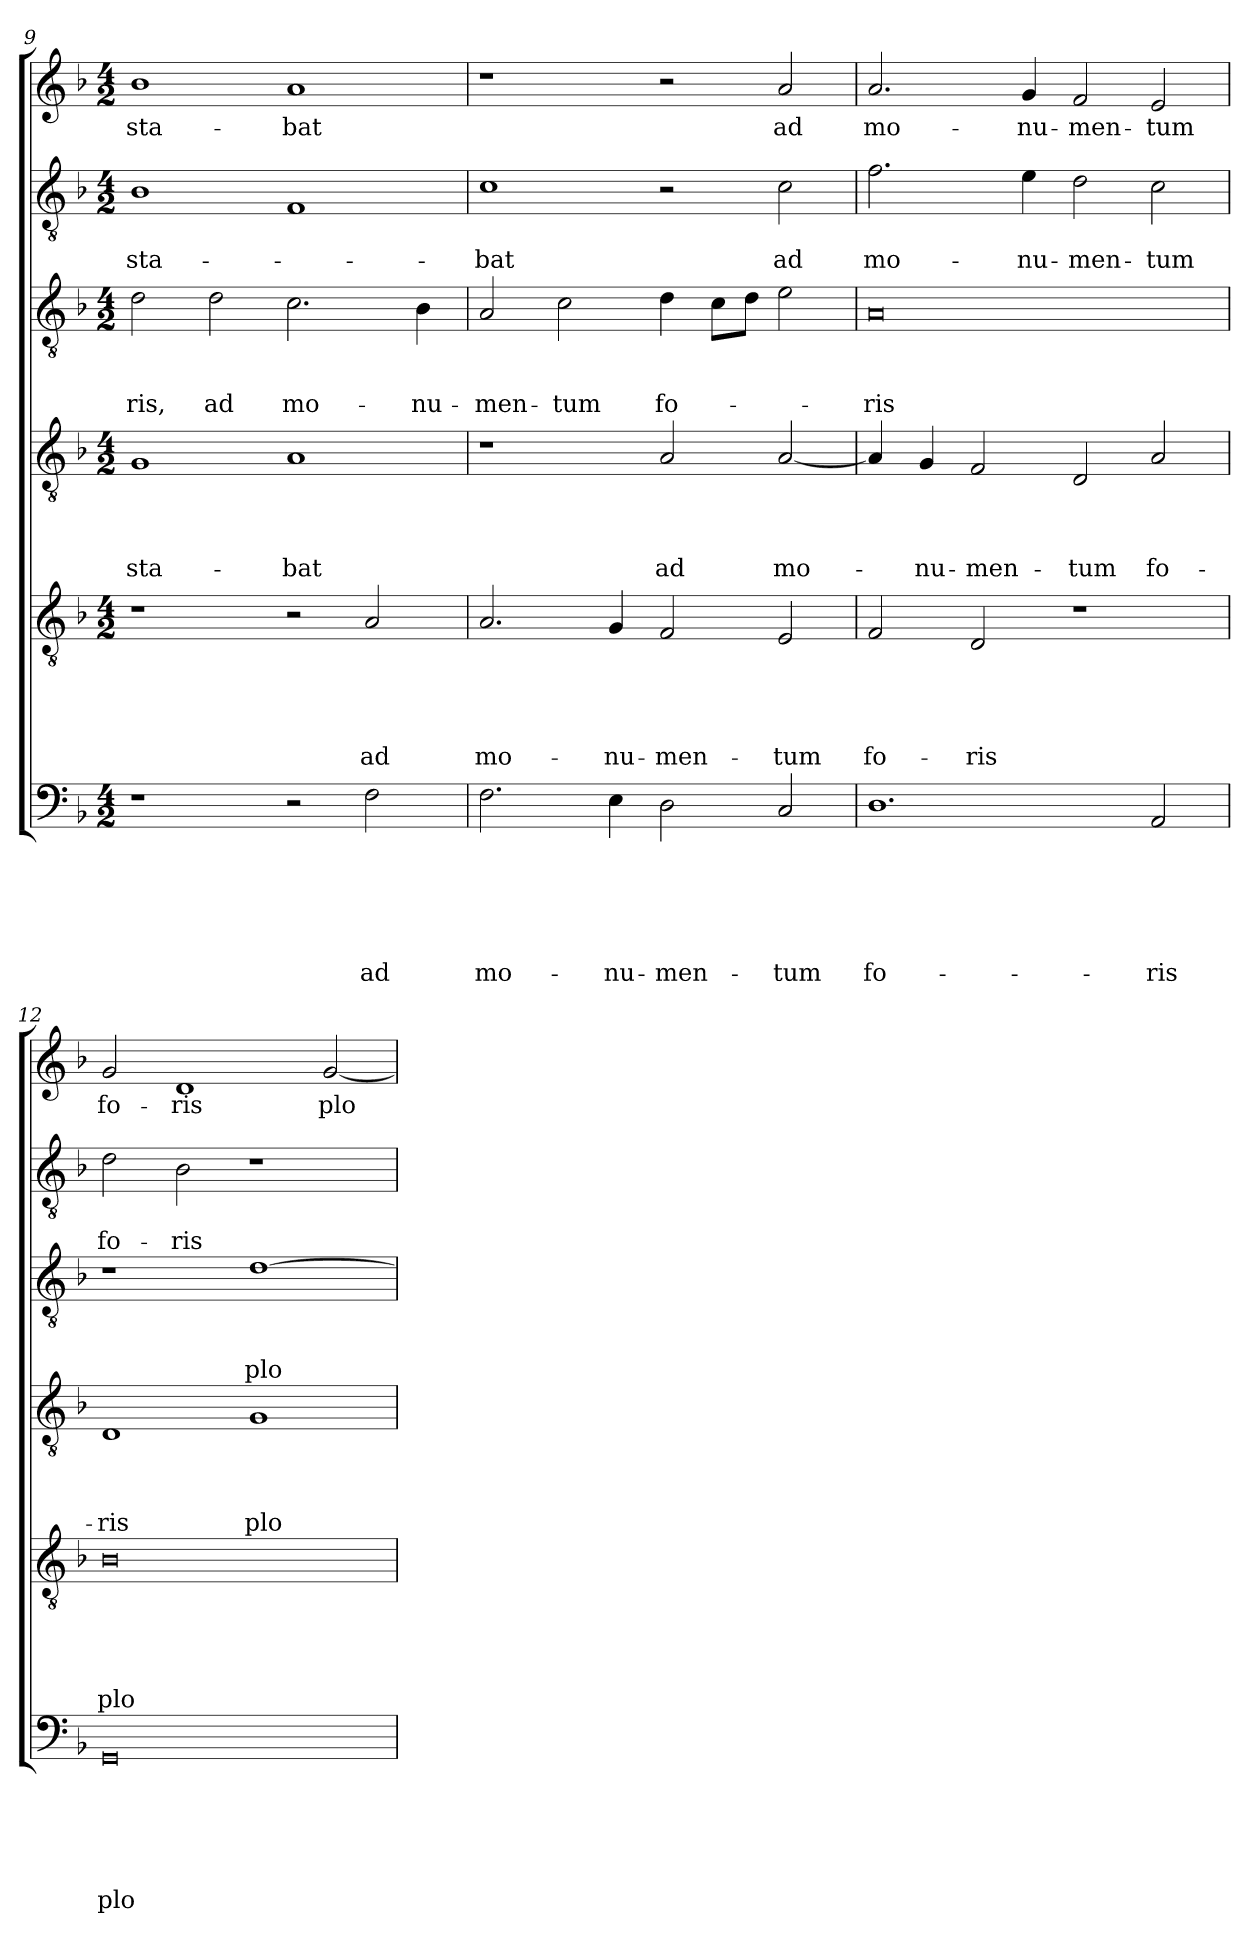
**kern	**text	**text	**text	**text	**text	**text	**kern	**text	**text	**text	**text	**text	**kern	**text	**text	**text	**text	**kern	**text	**text	**text	**kern	**text	**text	**kern	**text
*part6	*part6	*part6	*part6	*part6	*part6	*part6	*part5	*part5	*part5	*part5	*part5	*part5	*part4	*part4	*part4	*part4	*part4	*part3	*part3	*part3	*part3	*part2	*part2	*part2	*part1	*part1
*staff6	*staff6	*staff6	*staff6	*staff6	*staff6	*staff6	*staff5	*staff5	*staff5	*staff5	*staff5	*staff5	*staff4	*staff4	*staff4	*staff4	*staff4	*staff3	*staff3	*staff3	*staff3	*staff2	*staff2	*staff2	*staff1	*staff1
*clefF4	*	*	*	*	*	*	*clefGv2	*	*	*	*	*	*clefGv2	*	*	*	*	*clefGv2	*	*	*	*clefGv2	*	*	*clefG2	*
*k[b-]	*	*	*	*	*	*	*k[b-]	*	*	*	*	*	*k[b-]	*	*	*	*	*k[b-]	*	*	*	*k[b-]	*	*	*k[b-]	*
*F:	*	*	*	*	*	*	*F:	*	*	*	*	*	*F:	*	*	*	*	*F:	*	*	*	*F:	*	*	*F:	*
*M4/2	*	*	*	*	*	*	*M4/2	*	*	*	*	*	*M4/2	*	*	*	*	*M4/2	*	*	*	*M4/2	*	*	*M4/2	*
=9	=9	=9	=9	=9	=9	=9	=9	=9	=9	=9	=9	=9	=9	=9	=9	=9	=9	=9	=9	=9	=9	=9	=9	=9	=9	=9
1r	.	.	.	.	.	.	1r	.	.	.	.	.	1G	.	.	.	sta-	2d\	.	.	-ris,	1B-	.	sta-	1b-	sta-
.	.	.	.	.	.	.	.	.	.	.	.	.	.	.	.	.	.	2d\	.	.	ad	.	.	.	.	.
2r	.	.	.	.	.	.	2r	.	.	.	.	.	1A	.	.	.	-bat	2.c\	.	.	mo-	1F	.	.	1a	-bat
2F\	.	.	.	.	.	ad	2A/	.	.	.	.	ad	.	.	.	.	.	.	.	.	.	.	.	.	.	.
.	.	.	.	.	.	.	.	.	.	.	.	.	.	.	.	.	.	4B-\	.	.	-nu-	.	.	.	.	.
=10	=10	=10	=10	=10	=10	=10	=10	=10	=10	=10	=10	=10	=10	=10	=10	=10	=10	=10	=10	=10	=10	=10	=10	=10	=10	=10
2.F\	.	.	.	.	.	mo-	2.A/	.	.	.	.	mo-	1r	.	.	.	.	2A/	.	.	-men-	1c	.	-bat	1r	.
.	.	.	.	.	.	.	.	.	.	.	.	.	.	.	.	.	.	2c\	.	.	-tum	.	.	.	.	.
4E\	.	.	.	.	.	-nu-	4G/	.	.	.	.	-nu-	.	.	.	.	.	.	.	.	.	.	.	.	.	.
2D\	.	.	.	.	.	-men-	2F/	.	.	.	.	-men-	2A/	.	.	.	ad	4d\	.	.	fo-	2r	.	.	2r	.
.	.	.	.	.	.	.	.	.	.	.	.	.	.	.	.	.	.	8c\L	.	.	.	.	.	.	.	.
.	.	.	.	.	.	.	.	.	.	.	.	.	.	.	.	.	.	8d\J	.	.	.	.	.	.	.	.
2C/	.	.	.	.	.	-tum	2E/	.	.	.	.	-tum	[2A/	.	.	.	mo-	2e\	.	.	.	2c\	.	ad	2a/	ad
=11	=11	=11	=11	=11	=11	=11	=11	=11	=11	=11	=11	=11	=11	=11	=11	=11	=11	=11	=11	=11	=11	=11	=11	=11	=11	=11
1.D	.	.	.	.	.	fo-	2F/	.	.	.	.	fo-	4A/]	.	.	.	.	0A	.	.	-ris	2.f\	.	mo-	2.a/	mo-
.	.	.	.	.	.	.	.	.	.	.	.	.	4G/	.	.	.	-nu-	.	.	.	.	.	.	.	.	.
.	.	.	.	.	.	.	2D/	.	.	.	.	-ris	2F/	.	.	.	-men-	.	.	.	.	.	.	.	.	.
.	.	.	.	.	.	.	.	.	.	.	.	.	.	.	.	.	.	.	.	.	.	4e\	.	-nu-	4g/	-nu-
.	.	.	.	.	.	.	1r	.	.	.	.	.	2D/	.	.	.	-tum	.	.	.	.	2d\	.	-men-	2f/	-men-
2AA/	.	.	.	.	.	-ris	.	.	.	.	.	.	2A/	.	.	.	fo-	.	.	.	.	2c\	.	-tum	2e/	-tum
=12	=12	=12	=12	=12	=12	=12	=12	=12	=12	=12	=12	=12	=12	=12	=12	=12	=12	=12	=12	=12	=12	=12	=12	=12	=12	=12
0GG	.	.	.	.	.	plo-	0B-	.	.	.	.	plo-	1D	.	.	.	-ris	1r	.	.	.	2d\	.	fo-	2g/	fo-
.	.	.	.	.	.	.	.	.	.	.	.	.	.	.	.	.	.	.	.	.	.	2B-\	.	-ris	1d	-ris
.	.	.	.	.	.	.	.	.	.	.	.	.	1G	.	.	.	plo-	[1d	.	.	plo-	1r	.	.	.	.
.	.	.	.	.	.	.	.	.	.	.	.	.	.	.	.	.	.	.	.	.	.	.	.	.	[2g/	plo-
=	=	=	=	=	=	=	=	=	=	=	=	=	=	=	=	=	=	=	=	=	=	=	=	=	=	=
*-	*-	*-	*-	*-	*-	*-	*-	*-	*-	*-	*-	*-	*-	*-	*-	*-	*-	*-	*-	*-	*-	*-	*-	*-	*-	*-
